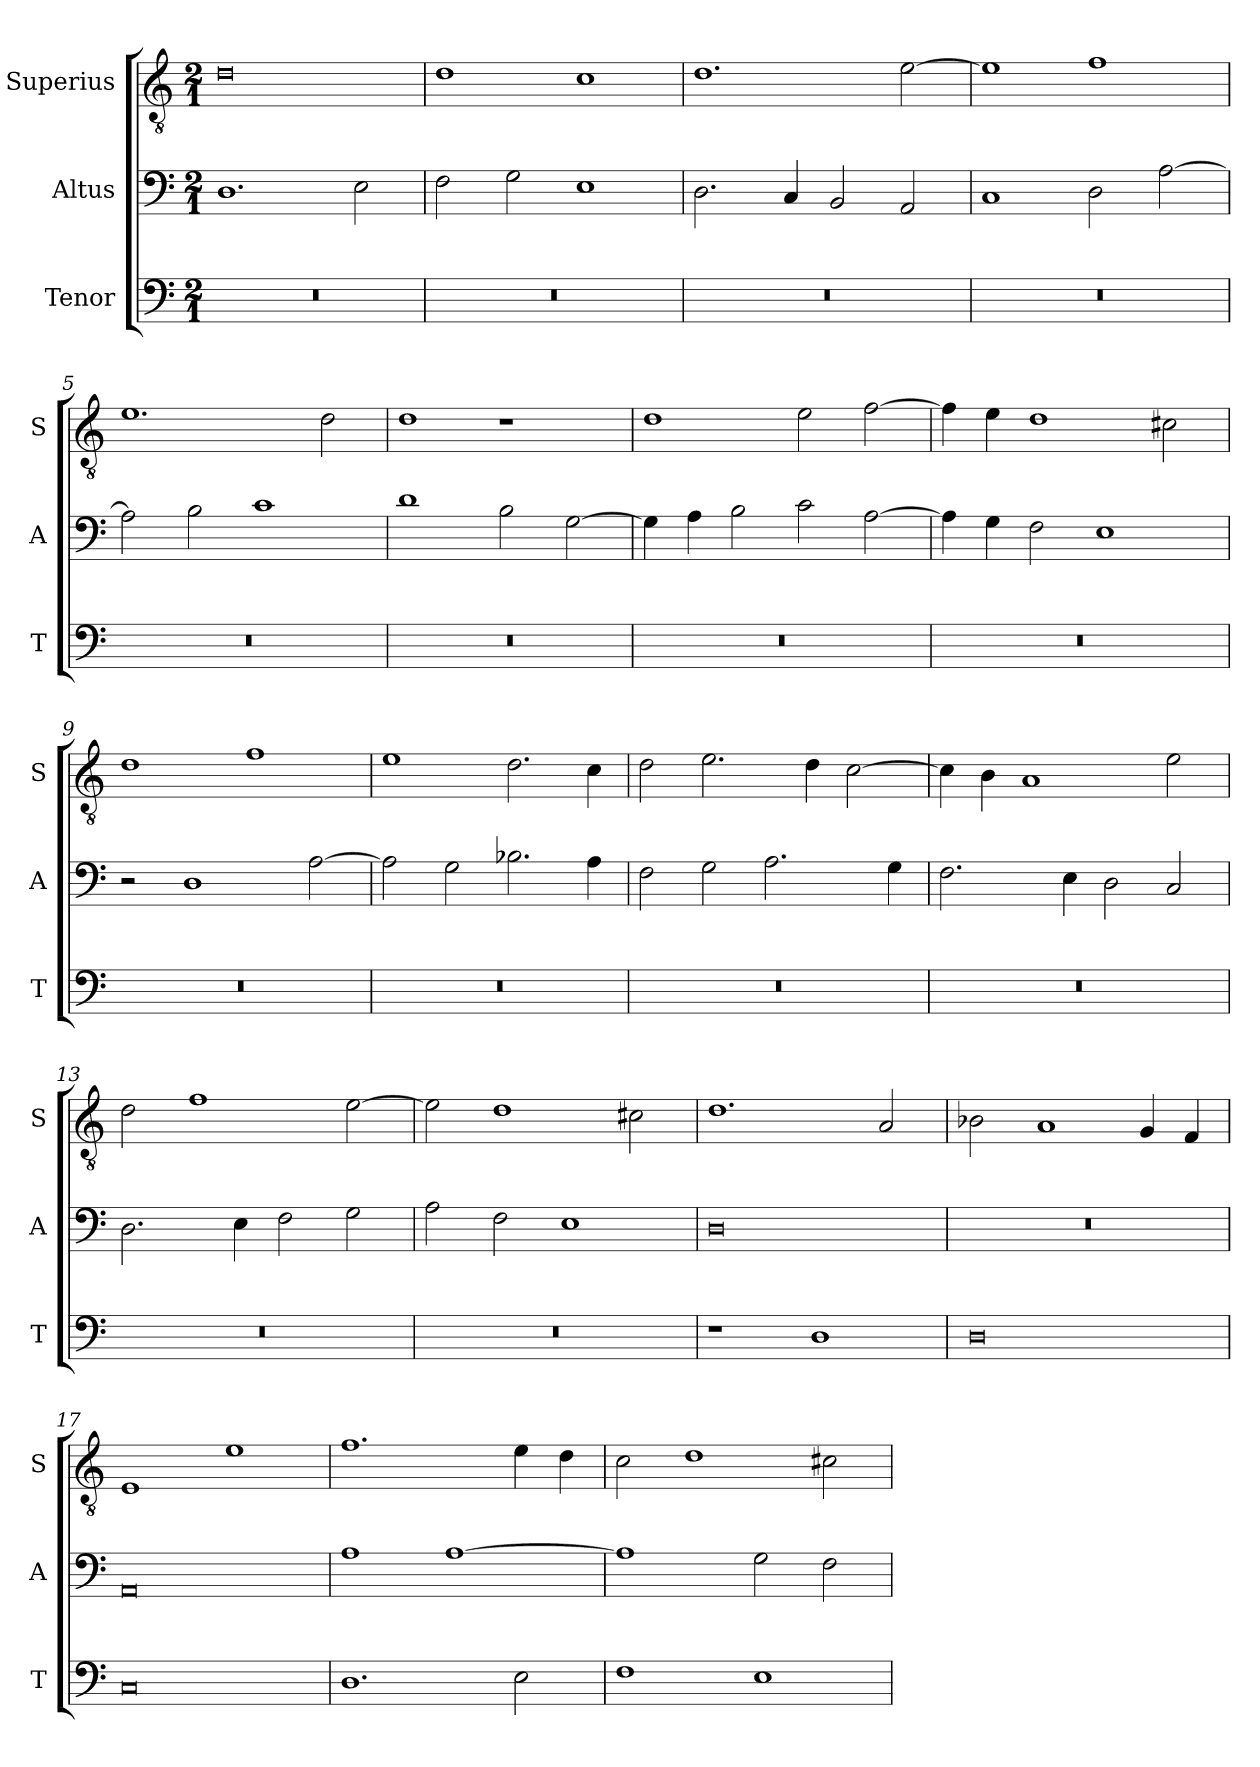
**kern	**kern	**kern
*part3	*part2	*part1
*staff3	*staff2	*staff1
*I"Tenor	*I"Altus	*I"Superius
*I'T	*I'A	*I'S
*clefF4	*clefF4	*clefGv2
*k[]	*k[]	*k[]
*M2/1	*M2/1	*M2/1
=1	=1	=1
0r	1.D	0d
.	2E\	.
=2	=2	=2
0r	2F\	1d
.	2G\	.
.	1E	1c
=3	=3	=3
0r	2.D\	1.d
.	4C/	.
.	2BB/	.
.	2AA/	[2e\
=4	=4	=4
0r	1C	1e]
.	2D\	1f
.	[2A\	.
=5	=5	=5
0r	2A\]	1.e
.	2B\	.
.	1c	.
.	.	2d\
=6	=6	=6
0r	1d	1d
.	2B\	1r
.	[2G\	.
=7	=7	=7
0r	4G\]	1d
.	4A\	.
.	2B\	.
.	2c\	2e\
.	[2A\	[2f\
=8	=8	=8
0r	4A\]	4f\]
.	4G\	4e\
.	2F\	1d
.	1E	.
.	.	2c#X\
=9	=9	=9
0r	2r	1d
.	1D	.
.	.	1f
.	[2A\	.
=10	=10	=10
0r	2A\]	1e
.	2G\	.
.	2.B-X\	2.d\
.	4A\	4c\
=11	=11	=11
0r	2F\	2d\
.	2G\	2.e\
.	2.A\	.
.	.	4d\
.	.	[2c\
.	4G\	.
=12	=12	=12
0r	2.F\	4c\]
.	.	4B\
.	.	1A
.	4E\	.
.	2D\	.
.	2C/	2e\
=13	=13	=13
0r	2.D\	2d\
.	.	1f
.	4E\	.
.	2F\	.
.	2G\	[2e\
=14	=14	=14
0r	2A\	2e\]
.	2F\	1d
.	1E	.
.	.	2c#X\
=15	=15	=15
1r	0D	1.d
1D	.	.
.	.	2A/
=16	=16	=16
0D	0r	2B-X\
.	.	1A
.	.	4G/
.	.	4F/
=17	=17	=17
0C	0AA	1E
.	.	1e
=18	=18	=18
1.D	1A	1.f
.	[1A	.
2E\	.	4e\
.	.	4d\
=19	=19	=19
1F	1A]	2c\
.	.	1d
1E	2G\	.
.	2F\	2c#X\
=	=	=
*-	*-	*-
